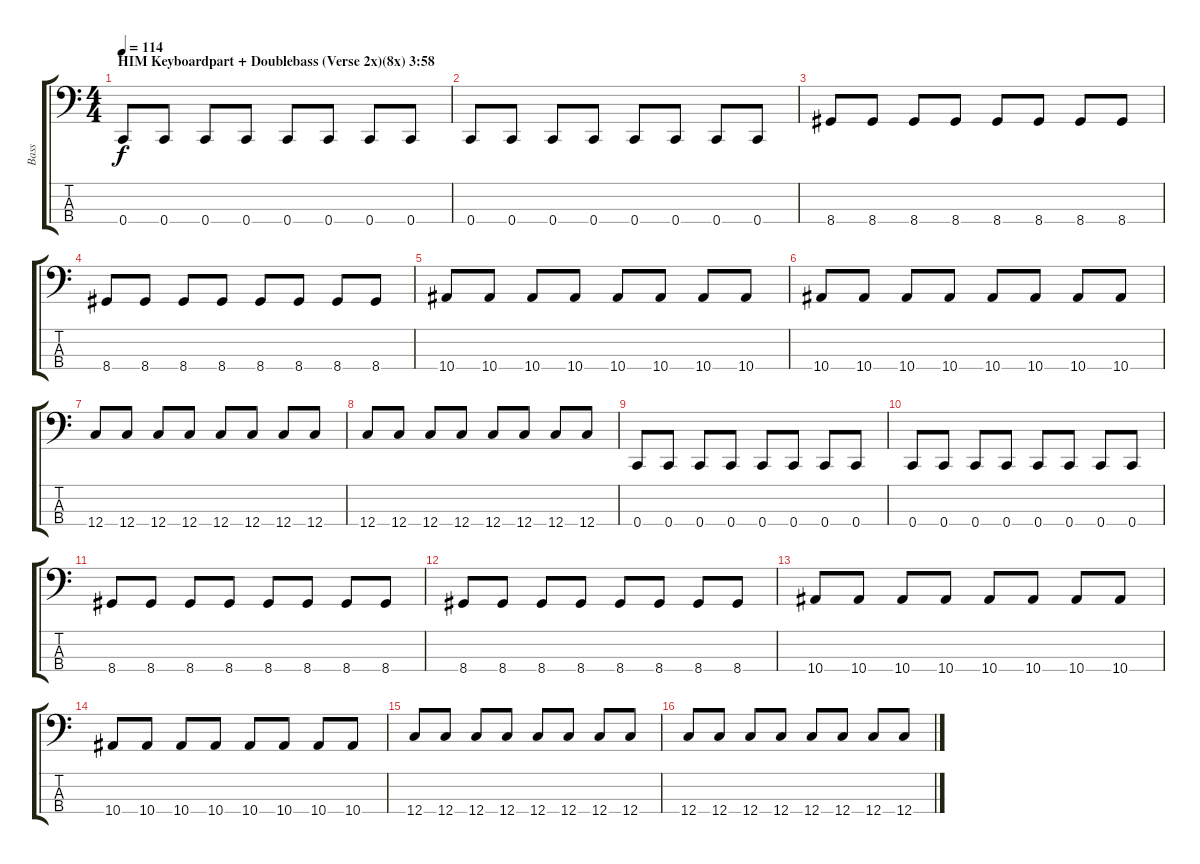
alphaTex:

\track ("Bass" "Bass") {instrument slapbass2}
\staff {score tabs}
\tuning (Eb2 Bb1 F1 C1) {hide}
\ts (4 4)
\section ("" "HIM Keyboardpart + Doublebass (Verse 2x)(8x) 3:58")
\tempo 114
\clef f4
\ks c
0.4.8{dy f} 0.4.8 0.4.8 0.4.8 0.4.8 0.4.8 0.4.8 0.4.8 |
0.4.8 0.4.8 0.4.8 0.4.8 0.4.8 0.4.8 0.4.8 0.4.8 |
8.4.8 8.4.8 8.4.8 8.4.8 8.4.8 8.4.8 8.4.8 8.4.8 |
8.4.8 8.4.8 8.4.8 8.4.8 8.4.8 8.4.8 8.4.8 8.4.8 |
10.4.8 10.4.8 10.4.8 10.4.8 10.4.8 10.4.8 10.4.8 10.4.8 |
10.4.8 10.4.8 10.4.8 10.4.8 10.4.8 10.4.8 10.4.8 10.4.8 |
12.4.8 12.4.8 12.4.8 12.4.8 12.4.8 12.4.8 12.4.8 12.4.8 |
12.4.8 12.4.8 12.4.8 12.4.8 12.4.8 12.4.8 12.4.8 12.4.8 |
0.4.8 0.4.8 0.4.8 0.4.8 0.4.8 0.4.8 0.4.8 0.4.8 |
0.4.8 0.4.8 0.4.8 0.4.8 0.4.8 0.4.8 0.4.8 0.4.8 |
8.4.8 8.4.8 8.4.8 8.4.8 8.4.8 8.4.8 8.4.8 8.4.8 |
8.4.8 8.4.8 8.4.8 8.4.8 8.4.8 8.4.8 8.4.8 8.4.8 |
10.4.8 10.4.8 10.4.8 10.4.8 10.4.8 10.4.8 10.4.8 10.4.8 |
10.4.8 10.4.8 10.4.8 10.4.8 10.4.8 10.4.8 10.4.8 10.4.8 |
12.4.8 12.4.8 12.4.8 12.4.8 12.4.8 12.4.8 12.4.8 12.4.8 |
12.4.8 12.4.8 12.4.8 12.4.8 12.4.8 12.4.8 12.4.8 12.4.8
